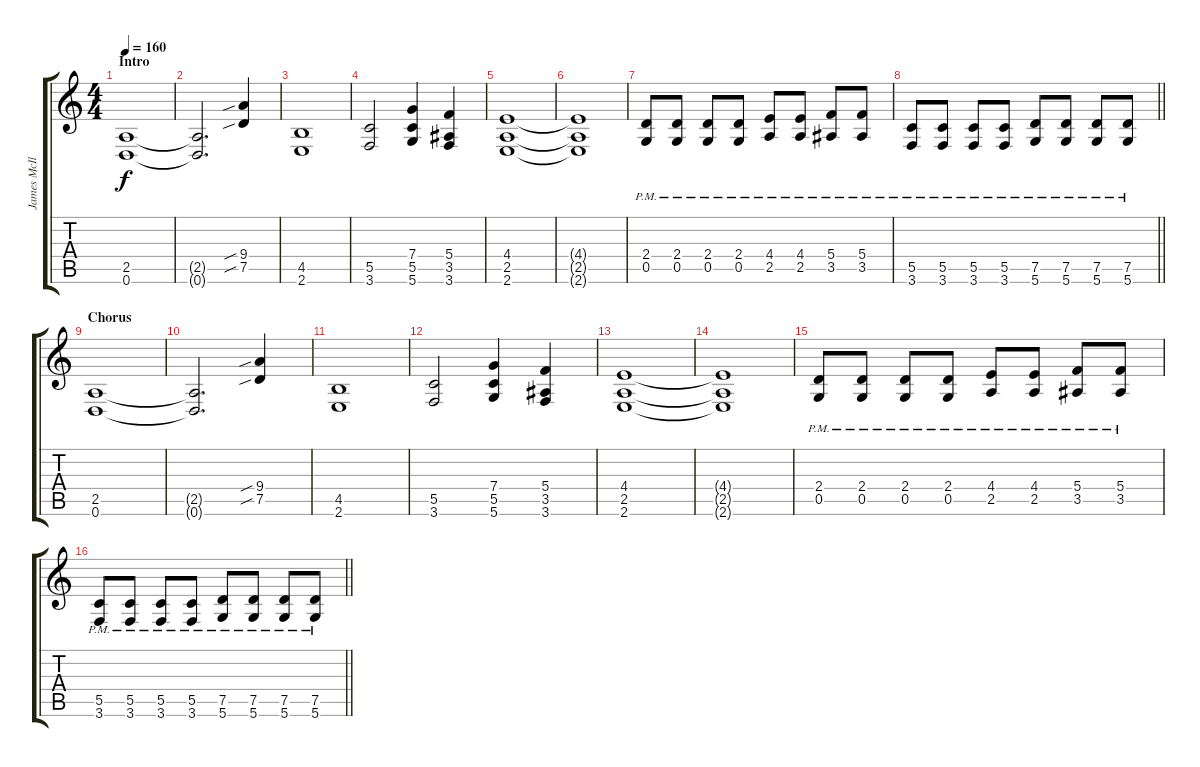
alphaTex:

\track ("James McIlroy" "James McIl") {instrument distortionguitar}
\staff {score tabs}
\tuning (D4 A3 F3 C3 G2 D2) {hide}
\ts (4 4)
\section ("" "Intro")
\tempo 160
\clef g2
\ks c
(2.5 0.6).1{dy f} |
(2.5{t} 0.6{t}).2{d} (9.4{sib} 7.5{sib}).4 |
(4.5 2.6).1 |
(5.5 3.6).2 (7.4 5.5 5.6).4 (5.4 3.5 3.6).4 |
(4.4 2.5 2.6).1 |
(4.4{t} 2.5{t} 2.6{t}).1 |
(2.4{pm} 0.5{pm}).8 (2.4{pm} 0.5{pm}).8 (2.4{pm} 0.5{pm}).8 (2.4{pm} 0.5{pm}).8 (4.4{pm} 2.5{pm}).8 (4.4{pm} 2.5{pm}).8 (5.4{pm} 3.5{pm}).8 (5.4{pm} 3.5{pm}).8 |
\barLineRight lightlight
(5.5{pm} 3.6{pm}).8 (5.5{pm} 3.6{pm}).8 (5.5{pm} 3.6{pm}).8 (5.5{pm} 3.6{pm}).8 (7.5{pm} 5.6{pm}).8 (7.5{pm} 5.6{pm}).8 (7.5{pm} 5.6{pm}).8 (7.5{pm} 5.6{pm}).8 |
\section ("" "Chorus")
(2.5 0.6).1 |
(2.5{t} 0.6{t}).2{d} (9.4{sib} 7.5{sib}).4 |
(4.5 2.6).1 |
(5.5 3.6).2 (7.4 5.5 5.6).4 (5.4 3.5 3.6).4 |
(4.4 2.5 2.6).1 |
(4.4{t} 2.5{t} 2.6{t}).1 |
(2.4{pm} 0.5{pm}).8 (2.4{pm} 0.5{pm}).8 (2.4{pm} 0.5{pm}).8 (2.4{pm} 0.5{pm}).8 (4.4{pm} 2.5{pm}).8 (4.4{pm} 2.5{pm}).8 (5.4{pm} 3.5{pm}).8 (5.4{pm} 3.5{pm}).8 |
\barLineRight lightlight
(5.5{pm} 3.6{pm}).8 (5.5{pm} 3.6{pm}).8 (5.5{pm} 3.6{pm}).8 (5.5{pm} 3.6{pm}).8 (7.5{pm} 5.6{pm}).8 (7.5{pm} 5.6{pm}).8 (7.5{pm} 5.6{pm}).8 (7.5{pm} 5.6{pm}).8
